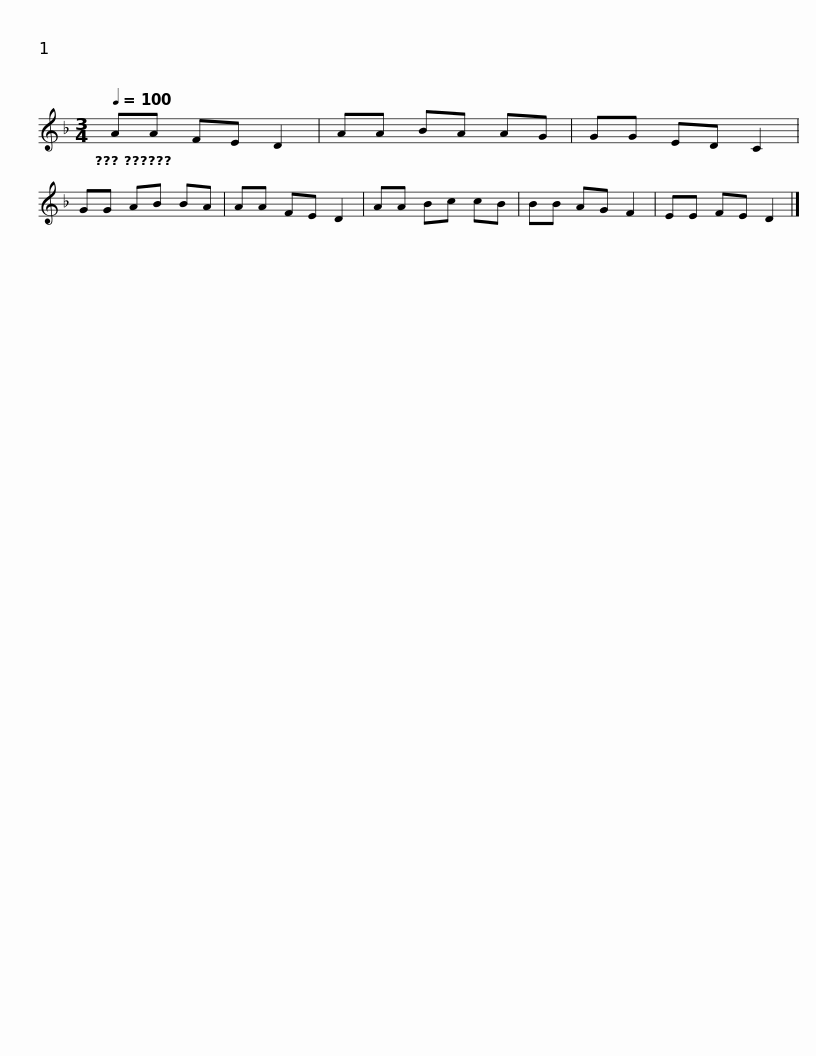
X:1
L:1/8
Q:1/4=100
M:3/4
I:linebreak $
K:F
V:1 treble
V:1
 AA FE D2 | AA BA AG | GG ED C2 | GG AB BA | AA FE D2 | %5
 AA Bc cB | BB AG F2 | EE FE D2 |] %8
